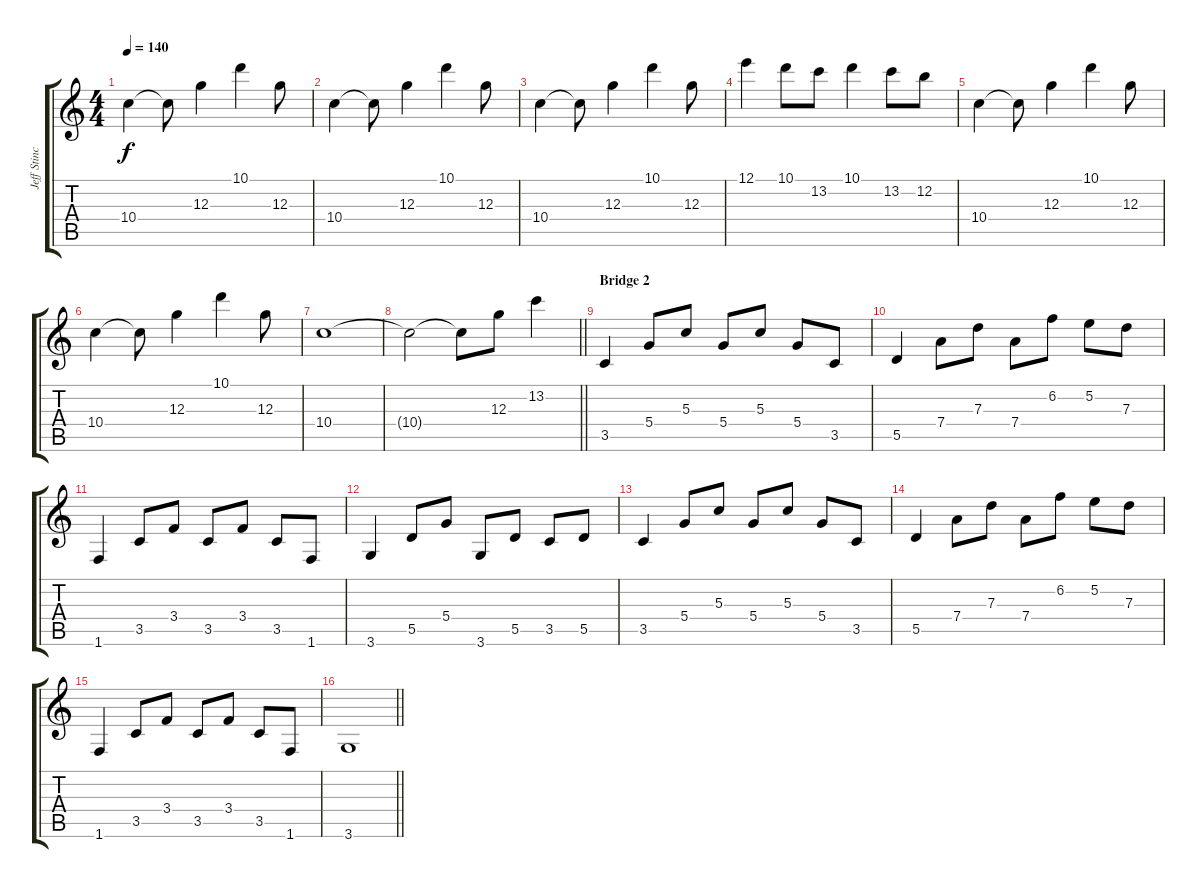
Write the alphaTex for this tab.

\track ("Jeff Stinco" "Jeff Stinc") {instrument overdrivenguitar}
\staff {score tabs}
\tuning (E4 B3 G3 D3 A2 E2) {hide}
\ts (4 4)
\tempo 140
\clef g2
\ks c
10.4.4{dy f} 10.4{t}.8 12.3.4 10.1.4 12.3.8 |
10.4.4 10.4{t}.8 12.3.4 10.1.4 12.3.8 |
10.4.4 10.4{t}.8 12.3.4 10.1.4 12.3.8 |
12.1.4 10.1.8 13.2.8 10.1.4 13.2.8 12.2.8 |
10.4.4 10.4{t}.8 12.3.4 10.1.4 12.3.8 |
10.4.4 10.4{t}.8 12.3.4 10.1.4 12.3.8 |
10.4.1 |
\barLineRight lightlight
10.4{t}.2 10.4{t}.8 12.3.8 13.2.4 |
\section ("" "Bridge 2")
3.5.4 5.4.8 5.3.8 5.4.8 5.3.8 5.4.8 3.5.8 |
5.5.4 7.4.8 7.3.8 7.4.8 6.2.8 5.2.8 7.3.8 |
1.6.4 3.5.8 3.4.8 3.5.8 3.4.8 3.5.8 1.6.8 |
3.6.4 5.5.8 5.4.8 3.6.8 5.5.8 3.5.8 5.5.8 |
3.5.4 5.4.8 5.3.8 5.4.8 5.3.8 5.4.8 3.5.8 |
5.5.4 7.4.8 7.3.8 7.4.8 6.2.8 5.2.8 7.3.8 |
1.6.4 3.5.8 3.4.8 3.5.8 3.4.8 3.5.8 1.6.8 |
\barLineRight lightlight
3.6.1
